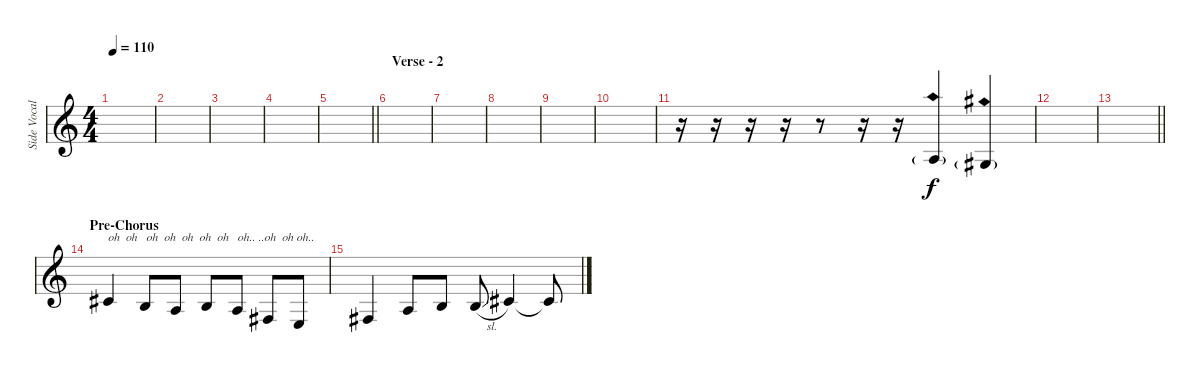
\track ("Side Vocal" "Side Vocal") {instrument lead8bassandlead}
\staff {score}
\tuning (E4 B3 G3 D3 A2 E2) {hide}
\ts (4 4)
\tempo 110
\clef g2
\ks c
|
|
|
|
\barLineRight lightlight
|
\section ("" "Verse - 2")
|
|
|
|
|
r.16 r.16 r.16 r.16 r.8 r.16 r.16 2.3{ah 24 g pm}.4 1.3{ah 24 g pm}.4 |
|
\barLineRight lightlight
|
\section ("" "Pre-Chorus")
2.2.4{txt "oh  oh   oh  oh  oh  oh  oh   oh.. ..oh  oh oh.."} 0.2.8 2.3.8 0.2.8 2.3.8 4.4.8 2.4.8 |
4.4.4 2.3.8 0.2.8 0.2{sl}.8 2.2.4 2.2{t}.8
